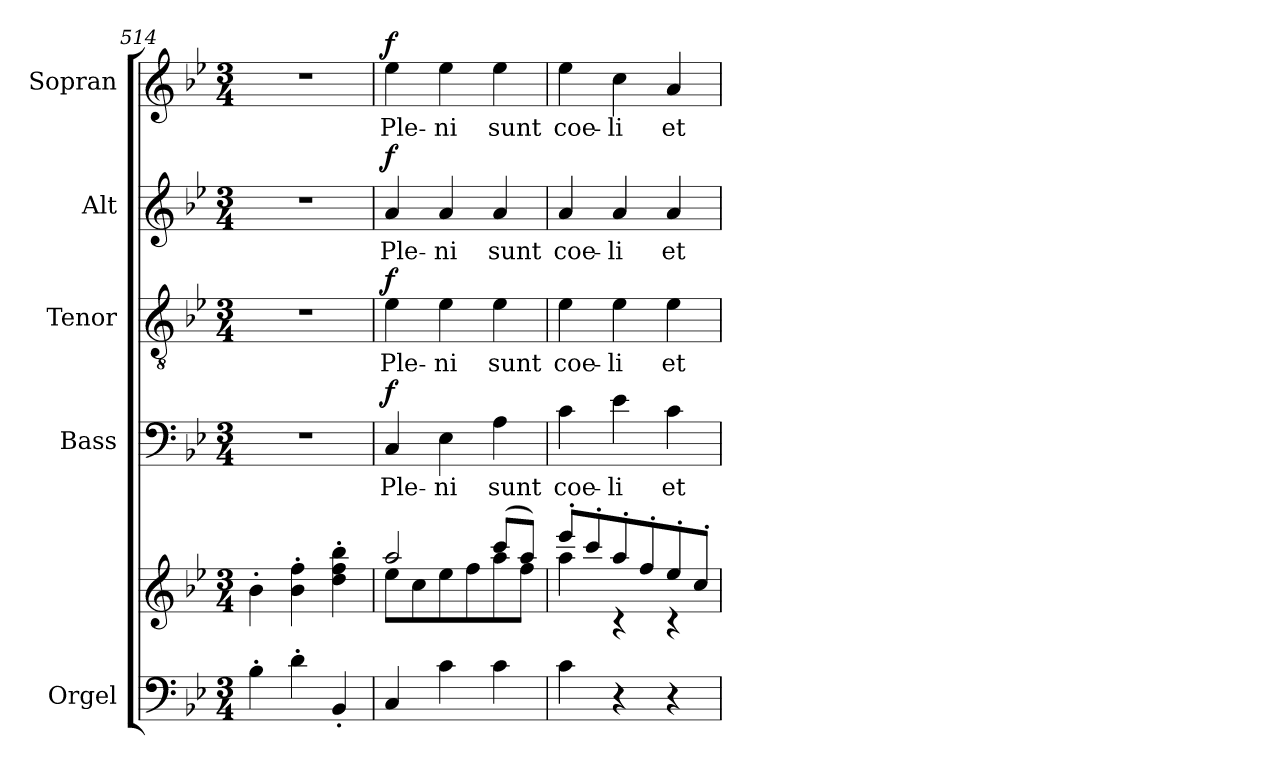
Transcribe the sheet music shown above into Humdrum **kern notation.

**kern	**kern	**kern	**text	**dynam	**kern	**text	**dynam	**kern	**text	**dynam	**kern	**text	**dynam
*part5	*part5	*part4	*part4	*part4	*part3	*part3	*part3	*part2	*part2	*part2	*part1	*part1	*part1
*staff6	*staff5	*staff4	*staff4	*staff4	*staff3	*staff3	*staff3	*staff2	*staff2	*staff2	*staff1	*staff1	*staff1
*I"Orgel	*	*I"Bass	*	*	*I"Tenor	*	*	*I"Alt	*	*	*I"Sopran	*	*
*I'Org.	*	*I'B.	*	*	*I'T.	*	*	*I'A.	*	*	*I'S.	*	*
*clefF4	*clefG2	*clefF4	*	*	*clefGv2	*	*	*clefG2	*	*	*clefG2	*	*
*k[b-e-]	*k[b-e-]	*k[b-e-]	*	*	*k[b-e-]	*	*	*k[b-e-]	*	*	*k[b-e-]	*	*
*B-:	*B-:	*B-:	*	*	*B-:	*	*	*B-:	*	*	*B-:	*	*
*M3/4	*M3/4	*M3/4	*	*	*M3/4	*	*	*M3/4	*	*	*M3/4	*	*
=514	=514	=514	=514	=514	=514	=514	=514	=514	=514	=514	=514	=514	=514
4B-'>\	4b-'>\	2.r	.	.	2.r	.	.	2.r	.	.	2.r	.	.
4d'>\	4b-\'> 4ff\'>	.	.	.	.	.	.	.	.	.	.	.	.
4BB-'</	4dd\'> 4ff\'> 4bb-\'>	.	.	.	.	.	.	.	.	.	.	.	.
=515	=515	=515	=515	=515	=515	=515	=515	=515	=515	=515	=515	=515	=515
*	*^	*	*	*	*	*	*	*	*	*	*	*	*
!	!	!	!	!LO:LY:b	!LO:DY:a	!	!LO:LY:b	!LO:DY:a	!	!LO:LY:b	!LO:DY:a	!	!LO:LY:b	!LO:DY:a
4C/	2aa/	8ee-\L	4C/	Ple-	f	4e-\	Ple-	f	4a/	Ple-	f	4ee-\	Ple-	f
.	.	8cc\	.	.	.	.	.	.	.	.	.	.	.	.
!	!	!	!	!LO:LY:b	!	!	!LO:LY:b	!	!	!LO:LY:b	!	!	!LO:LY:b	!
4c\	.	8ee-\	4E-\	-ni	.	4e-\	-ni	.	4a/	-ni	.	4ee-\	-ni	.
.	.	8ff\	.	.	.	.	.	.	.	.	.	.	.	.
!	!	!	!	!LO:LY:b	!	!	!LO:LY:b	!	!	!LO:LY:b	!	!	!LO:LY:b	!
4c\	(>8ccc/L	8aa\	4A\	sunt	.	4e-\	sunt	.	4a/	sunt	.	4ee-\	sunt	.
.	8aa/J)	8ff\J	.	.	.	.	.	.	.	.	.	.	.	.
=516	=516	=516	=516	=516	=516	=516	=516	=516	=516	=516	=516	=516	=516	=516
!	!	!	!	!LO:LY:b	!	!	!LO:LY:b	!	!	!LO:LY:b	!	!	!LO:LY:b	!
4c\	8eee-'</L	4aa\	4c\	coe-	.	4e-\	coe-	.	4a/	coe-	.	4ee-\	coe-	.
.	8ccc'</	.	.	.	.	.	.	.	.	.	.	.	.	.
!	!	!	!	!LO:LY:b	!	!	!LO:LY:b	!	!	!LO:LY:b	!	!	!LO:LY:b	!
4r	8aa'</	4rc	4e-\	-li	.	4e-\	-li	.	4a/	-li	.	4cc\	-li	.
.	8ff'</	.	.	.	.	.	.	.	.	.	.	.	.	.
!	!	!	!	!LO:LY:b	!	!	!LO:LY:b	!	!	!LO:LY:b	!	!	!LO:LY:b	!
4r	8ee-'</	4rc	4c\	et	.	4e-\	et	.	4a/	et	.	4a/	et	.
.	8cc'</J	.	.	.	.	.	.	.	.	.	.	.	.	.
*	*v	*v	*	*	*	*	*	*	*	*	*	*	*	*
=	=	=	=	=	=	=	=	=	=	=	=	=	=
*-	*-	*-	*-	*-	*-	*-	*-	*-	*-	*-	*-	*-	*-
